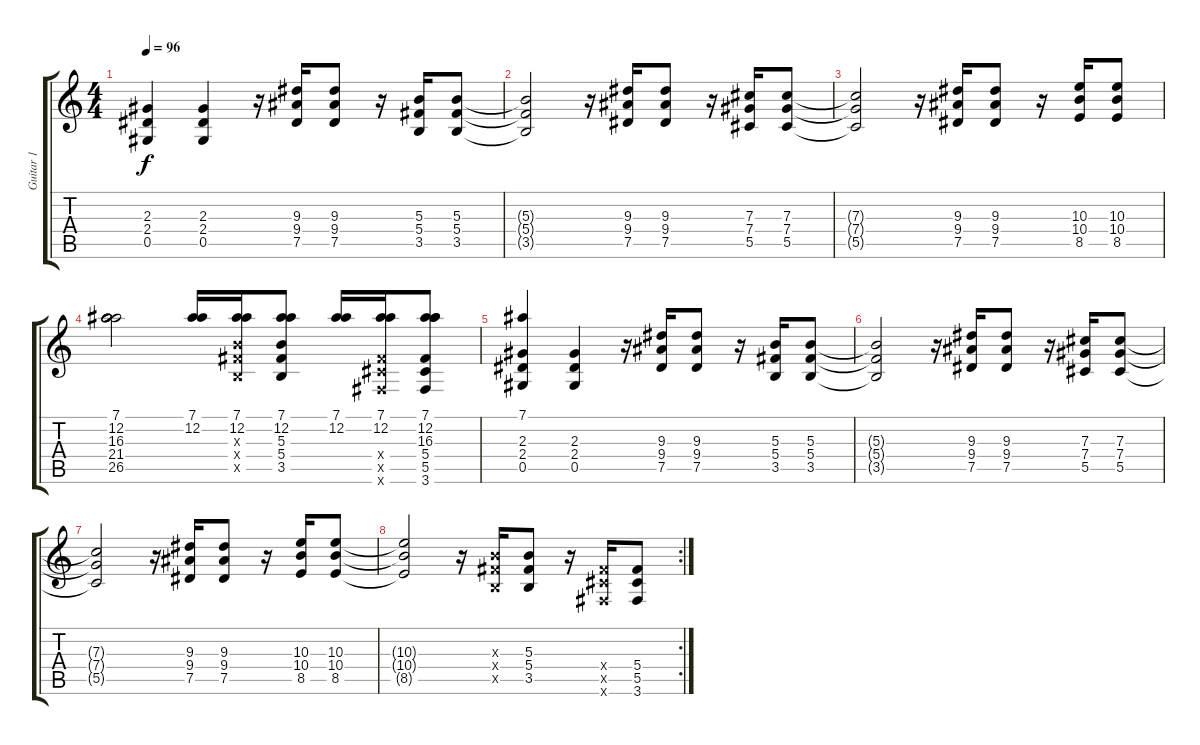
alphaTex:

\track ("Guitar 1" "Guitar 1") {instrument distortionguitar}
\staff {score tabs}
\tuning (Eb4 Bb3 Gb3 Db3 Ab2 Eb2) {hide}
\ts (4 4)
\tempo 96
\clef g2
\ks c
(2.3 2.4 0.5).4{dy f} (2.3 2.4 0.5).4 r.16 (9.3 9.4 7.5).16 (9.3 9.4 7.5).8 r.16 (5.3 5.4 3.5).16 (5.3 5.4 3.5).8 |
(5.3{t} 5.4{t} 3.5{t}).2 r.16 (9.3 9.4 7.5).16 (9.3 9.4 7.5).8 r.16 (7.3 7.4 5.5).16 (7.3 7.4 5.5).8 |
(7.3{t} 7.4{t} 5.5{t}).2 r.16 (9.3 9.4 7.5).16 (9.3 9.4 7.5).8 r.16 (10.3 10.4 8.5).16 (10.3 10.4 8.5).8 |
(7.1 12.2 16.3 21.4 26.5).2 (7.1 12.2).16 (7.1 12.2 5.3{x} 5.4{x} 3.5{x}).16 (7.1 12.2 5.3 5.4 3.5).8 (7.1 12.2).16 (7.1 12.2 5.4{x} 5.5{x} 3.6{x}).16 (7.1 12.2 16.3 5.4 5.5 3.6).8 |
(7.1 2.3 2.4 0.5).4 (2.3 2.4 0.5).4 r.16 (9.3 9.4 7.5).16 (9.3 9.4 7.5).8 r.16 (5.3 5.4 3.5).16 (5.3 5.4 3.5).8 |
(5.3{t} 5.4{t} 3.5{t}).2 r.16 (9.3 9.4 7.5).16 (9.3 9.4 7.5).8 r.16 (7.3 7.4 5.5).16 (7.3 7.4 5.5).8 |
(7.3{t} 7.4{t} 5.5{t}).2 r.16 (9.3 9.4 7.5).16 (9.3 9.4 7.5).8 r.16 (10.3 10.4 8.5).16 (10.3 10.4 8.5).8 |
\rc 2
(10.3{t} 10.4{t} 8.5{t}).2 r.16 (5.3{x} 5.4{x} 3.5{x}).16 (5.3 5.4 3.5).8 r.16 (5.4{x} 5.5{x} 3.6{x}).16 (5.4 5.5 3.6).8
